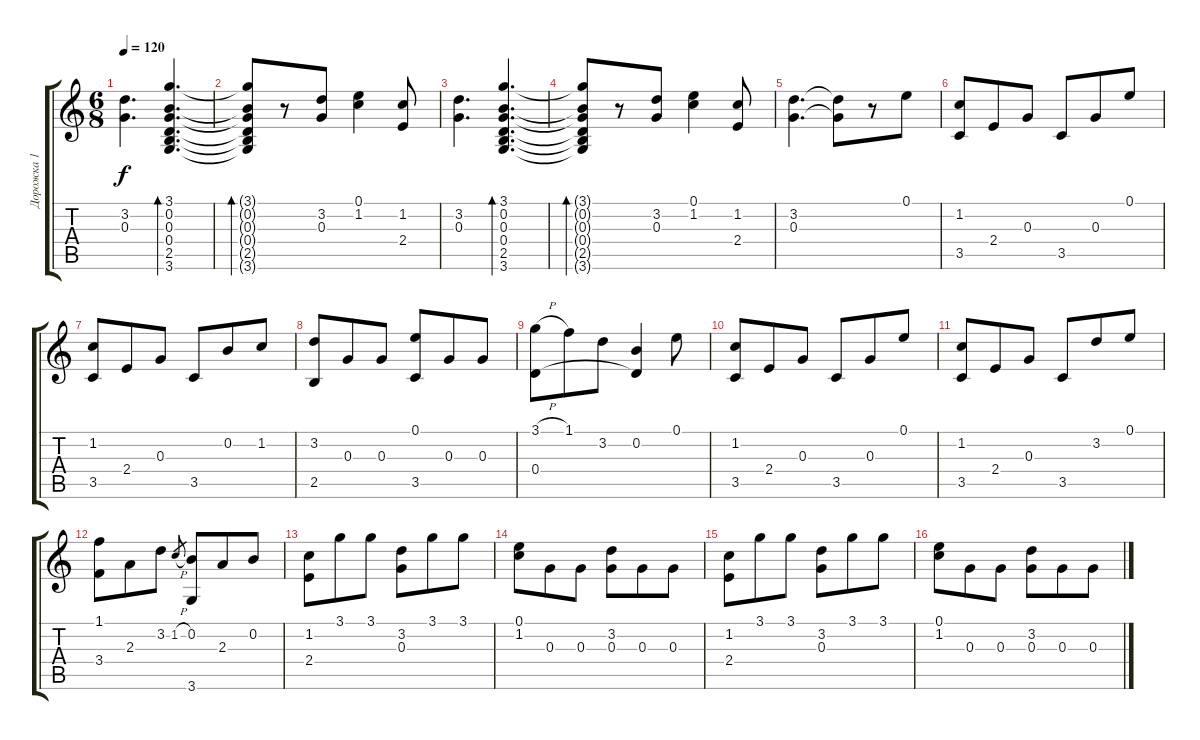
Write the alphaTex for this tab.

\track ("Дорожка 1" "Дорожка 1") {instrument acousticguitarnylon}
\staff {score tabs}
\tuning (E4 B3 G3 D3 A2 E2) {hide}
\ts (6 8)
\tempo 120
\clef g2
\ks c
(3.2 0.3).4{d dy f} (3.1 0.2 0.3 0.4 2.5 3.6).4{d bd 60} |
(3.1{t} 0.2{t} 0.3{t} 0.4{t} 2.5{t} 3.6{t}).8{bd 60} r.8 (3.2 0.3).8 (0.1 1.2).4 (1.2 2.4).8 |
(3.2 0.3).4{d} (3.1 0.2 0.3 0.4 2.5 3.6).4{d bd 60} |
(3.1{t} 0.2{t} 0.3{t} 0.4{t} 2.5{t} 3.6{t}).8{bd 60} r.8 (3.2 0.3).8 (0.1 1.2).4 (1.2 2.4).8 |
(3.2 0.3).4{d} (3.2{t} 0.3{t}).8 r.8 0.1.8 |
(1.2 3.5).8 2.4.8 0.3.8 3.5.8 0.3.8 0.1.8 |
(1.2 3.5).8 2.4.8 0.3.8 3.5.8 0.2.8 1.2.8 |
(3.2 2.5).8 0.3.8 0.3.8 (0.1 3.5).8 0.3.8 0.3.8 |
(3.1{h} 0.4).8 1.1.8 3.2.8 (0.2 0.4{t}).4 0.1.8 |
(1.2 3.5).8 2.4.8 0.3.8 3.5.8 0.3.8 0.1.8 |
(1.2 3.5).8 2.4.8 0.3.8 3.5.8 3.2.8 0.1.8 |
(1.1 3.4).8 2.3.8 3.2.8 1.2{h}.8{gr} (0.2 3.6).8 2.3.8 0.2.8 |
(1.2 2.4).8 3.1.8 3.1.8 (3.2 0.3).8 3.1.8 3.1.8 |
(0.1 1.2).8 0.3.8 0.3.8 (3.2 0.3).8 0.3.8 0.3.8 |
(1.2 2.4).8 3.1.8 3.1.8 (3.2 0.3).8 3.1.8 3.1.8 |
(0.1 1.2).8 0.3.8 0.3.8 (3.2 0.3).8 0.3.8 0.3.8
